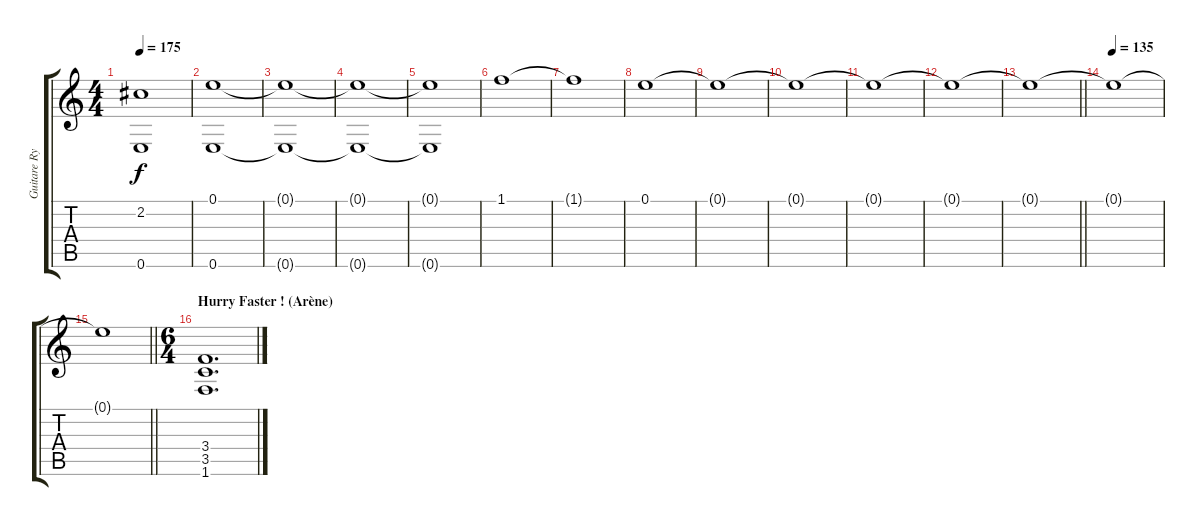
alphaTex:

\track ("Guitare Rythme" "Guitare Ry") {instrument overdrivenguitar}
\staff {score tabs}
\tuning (E4 B3 G3 D3 A2 E2) {hide}
\ts (4 4)
\tempo 175
\clef g2
\ks c
(2.2{t} 0.6).1{dy f} |
(0.1 0.6).1 |
(0.1{t} 0.6{t}).1 |
(0.1{t} 0.6{t}).1 |
(0.1{t} 0.6{t}).1 |
1.1.1 |
1.1{t}.1 |
0.1.1 |
0.1{t}.1 |
0.1{t}.1 |
0.1{t}.1 |
0.1{t}.1 |
\barLineRight lightlight
0.1{t}.1 |
\tempo 135
0.1{t}.1 |
\barLineRight lightlight
0.1{t}.1 |
\ts (6 4)
\section ("" "Hurry Faster ! (Arène) ")
(3.4 3.5 1.6).1{d}
